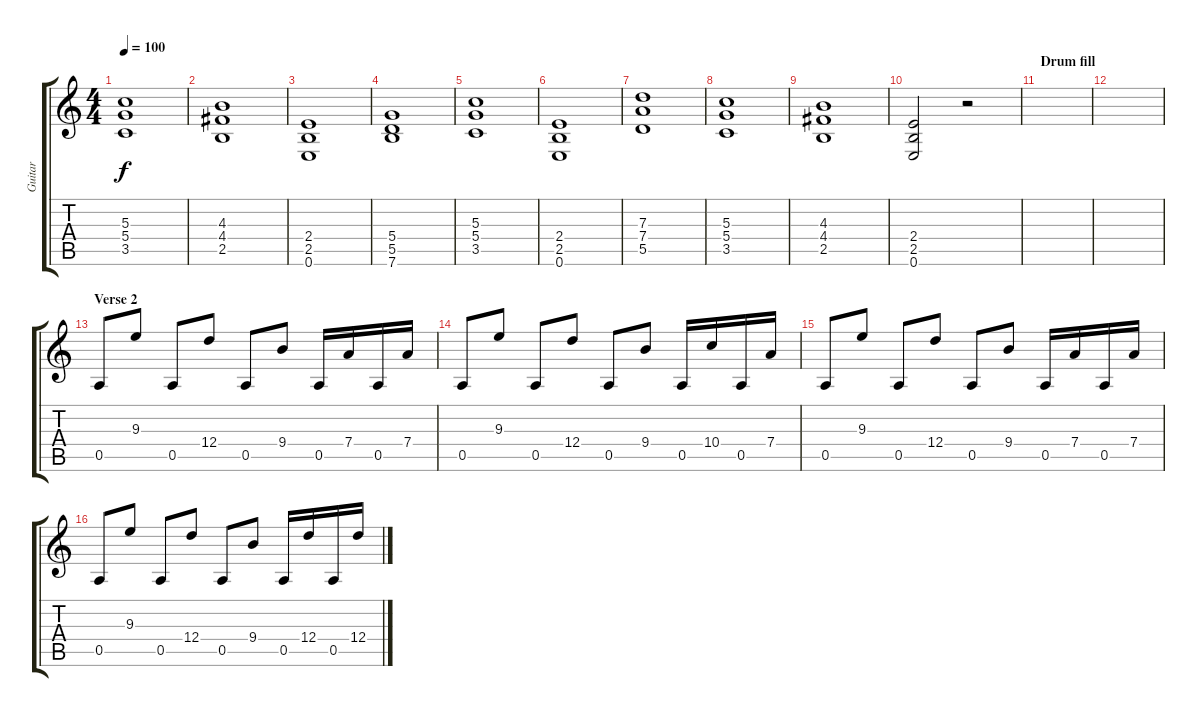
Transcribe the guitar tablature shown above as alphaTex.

\track ("Guitar" "Guitar") {instrument distortionguitar}
\staff {score tabs}
\tuning (E4 B3 G3 D3 A2 E2) {hide}
\ts (4 4)
\tempo 100
\clef g2
\ks c
(5.3 5.4 3.5).1{dy f} |
(4.3 4.4 2.5).1 |
(2.4 2.5 0.6).1 |
(5.4 5.5 7.6).1 |
(5.3 5.4 3.5).1 |
(2.4 2.5 0.6).1 |
(7.3 7.4 5.5).1 |
(5.3 5.4 3.5).1 |
(4.3 4.4 2.5).1 |
(2.4 2.5 0.6).2 r.2 |
\section ("" "Drum fill")
|
|
\section ("" "Verse 2")
0.5.8 9.3.8 0.5.8 12.4.8 0.5.8 9.4.8 0.5.16 7.4.16 0.5.16 7.4.16 |
0.5.8 9.3.8 0.5.8 12.4.8 0.5.8 9.4.8 0.5.16 10.4.16 0.5.16 7.4.16 |
0.5.8 9.3.8 0.5.8 12.4.8 0.5.8 9.4.8 0.5.16 7.4.16 0.5.16 7.4.16 |
0.5.8 9.3.8 0.5.8 12.4.8 0.5.8 9.4.8 0.5.16 12.4.16 0.5.16 12.4.16
